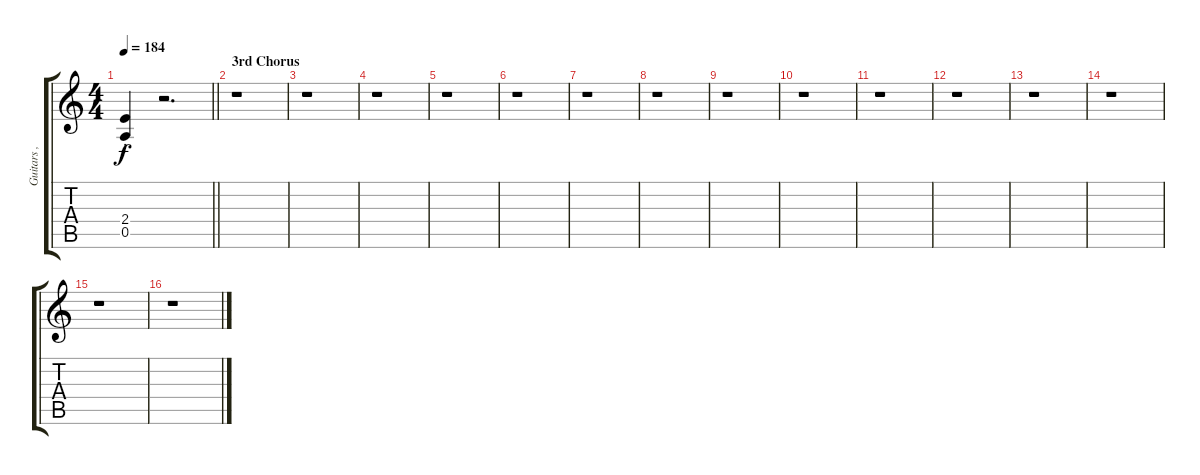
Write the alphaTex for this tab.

\track ("Guitars , Vocals - Corey Beaulieu (Overd" "Guitars , ") {instrument distortionguitar}
\staff {score tabs}
\tuning (E4 B3 G3 D3 A2 E2) {hide}
\ts (4 4)
\tempo 184
\clef g2
\barLineRight lightlight
\ks c
(2.4{st} 0.5{st}).4{dy f} r.2{d} |
\section ("" "3rd Chorus")
r.1 |
r.1 |
r.1 |
r.1 |
r.1 |
r.1 |
r.1 |
r.1 |
r.1 |
r.1 |
r.1 |
r.1 |
r.1 |
r.1 |
r.1
